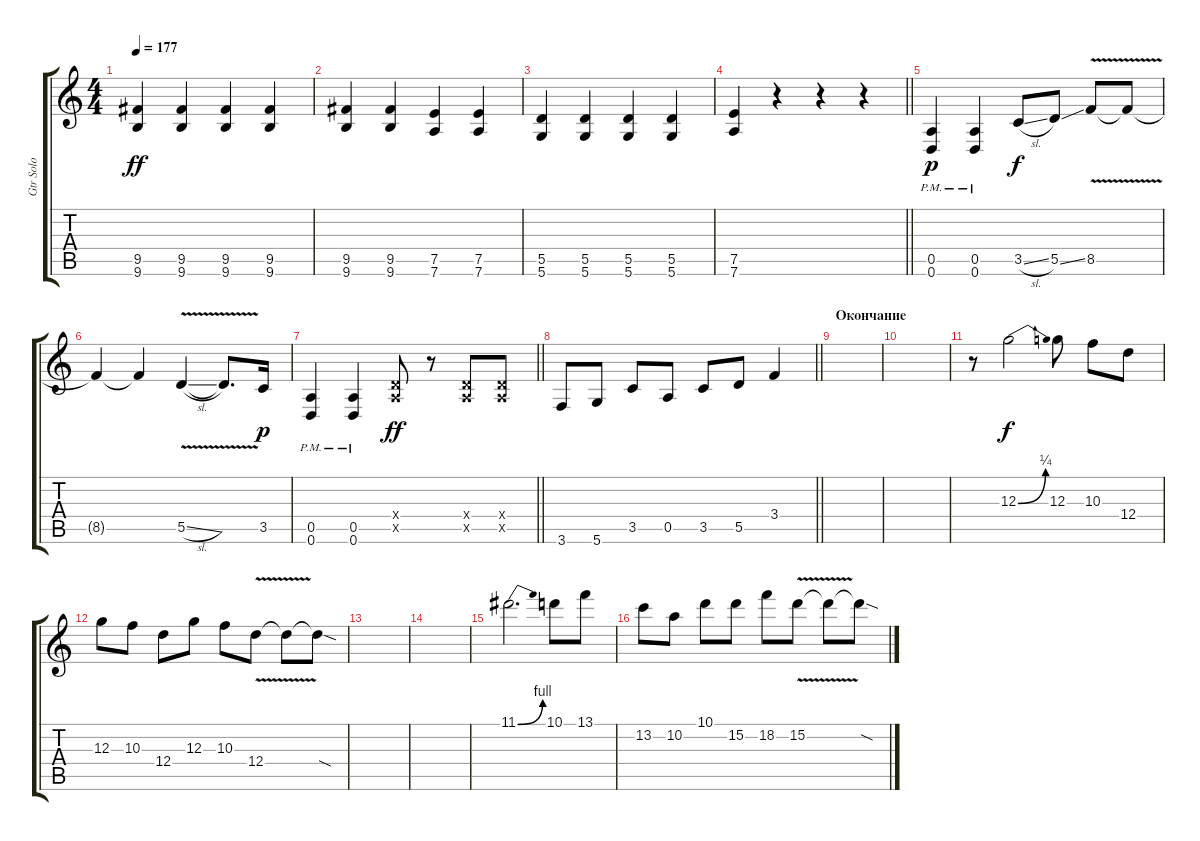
\track ("Gtr Solo" "Gtr Solo") {instrument distortionguitar}
\staff {score tabs}
\tuning (E4 B3 G3 D3 A2 D2) {hide}
\ts (4 4)
\tempo 177
\clef g2
\ks c
(9.5 9.6).4{dy ff} (9.5 9.6).4 (9.5 9.6).4 (9.5 9.6).4 |
(9.5 9.6).4 (9.5 9.6).4 (7.5 7.6).4 (7.5 7.6).4 |
(5.5 5.6).4 (5.5 5.6).4 (5.5 5.6).4 (5.5 5.6).4 |
\barLineRight lightlight
(7.5 7.6).4 r.4 r.4 r.4 |
\section ("" "")
(0.5{pm} 0.6{pm}).4{dy p} (0.5{pm} 0.6{pm}).4 3.5{sl}.8{dy f} 5.5{ss}.8 8.5{v}.8 8.5{t}.8 |
8.5{t}.4 8.5{t}.4 5.5{v sl}.4 5.5{t}.8{d} 3.5.16{dy p} |
\barLineRight lightlight
(0.5{pm} 0.6{pm}).4 (0.5{pm} 0.6{pm}).4 (0.4{x} 0.5{x}).8{dy ff} r.8 (0.4{x} 0.5{x}).8 (0.4{x} 0.5{x}).8 |
\barLineRight lightlight
3.6.8 5.6.8 3.5.8 0.5.8 3.5.8 5.5.8 3.4.4 |
\section ("" "Окончание")
|
|
r.8 12.3{be (bend 0 0 60 1)}.2{dy f} 12.3.8 10.3.8 12.4.8 |
12.3.8 10.3.8 12.4.8 12.3.8 10.3.8 12.4{v}.8 12.4{t}.8 12.4{sod t}.8 |
|
|
11.1{be (bend 0 0 60 4)}.2{d} 10.1.8 13.1.8 |
13.2.8 10.2.8 10.1.8 15.2.8 18.2.8 15.2{v}.8 15.2{t}.8 15.2{sod t}.8
